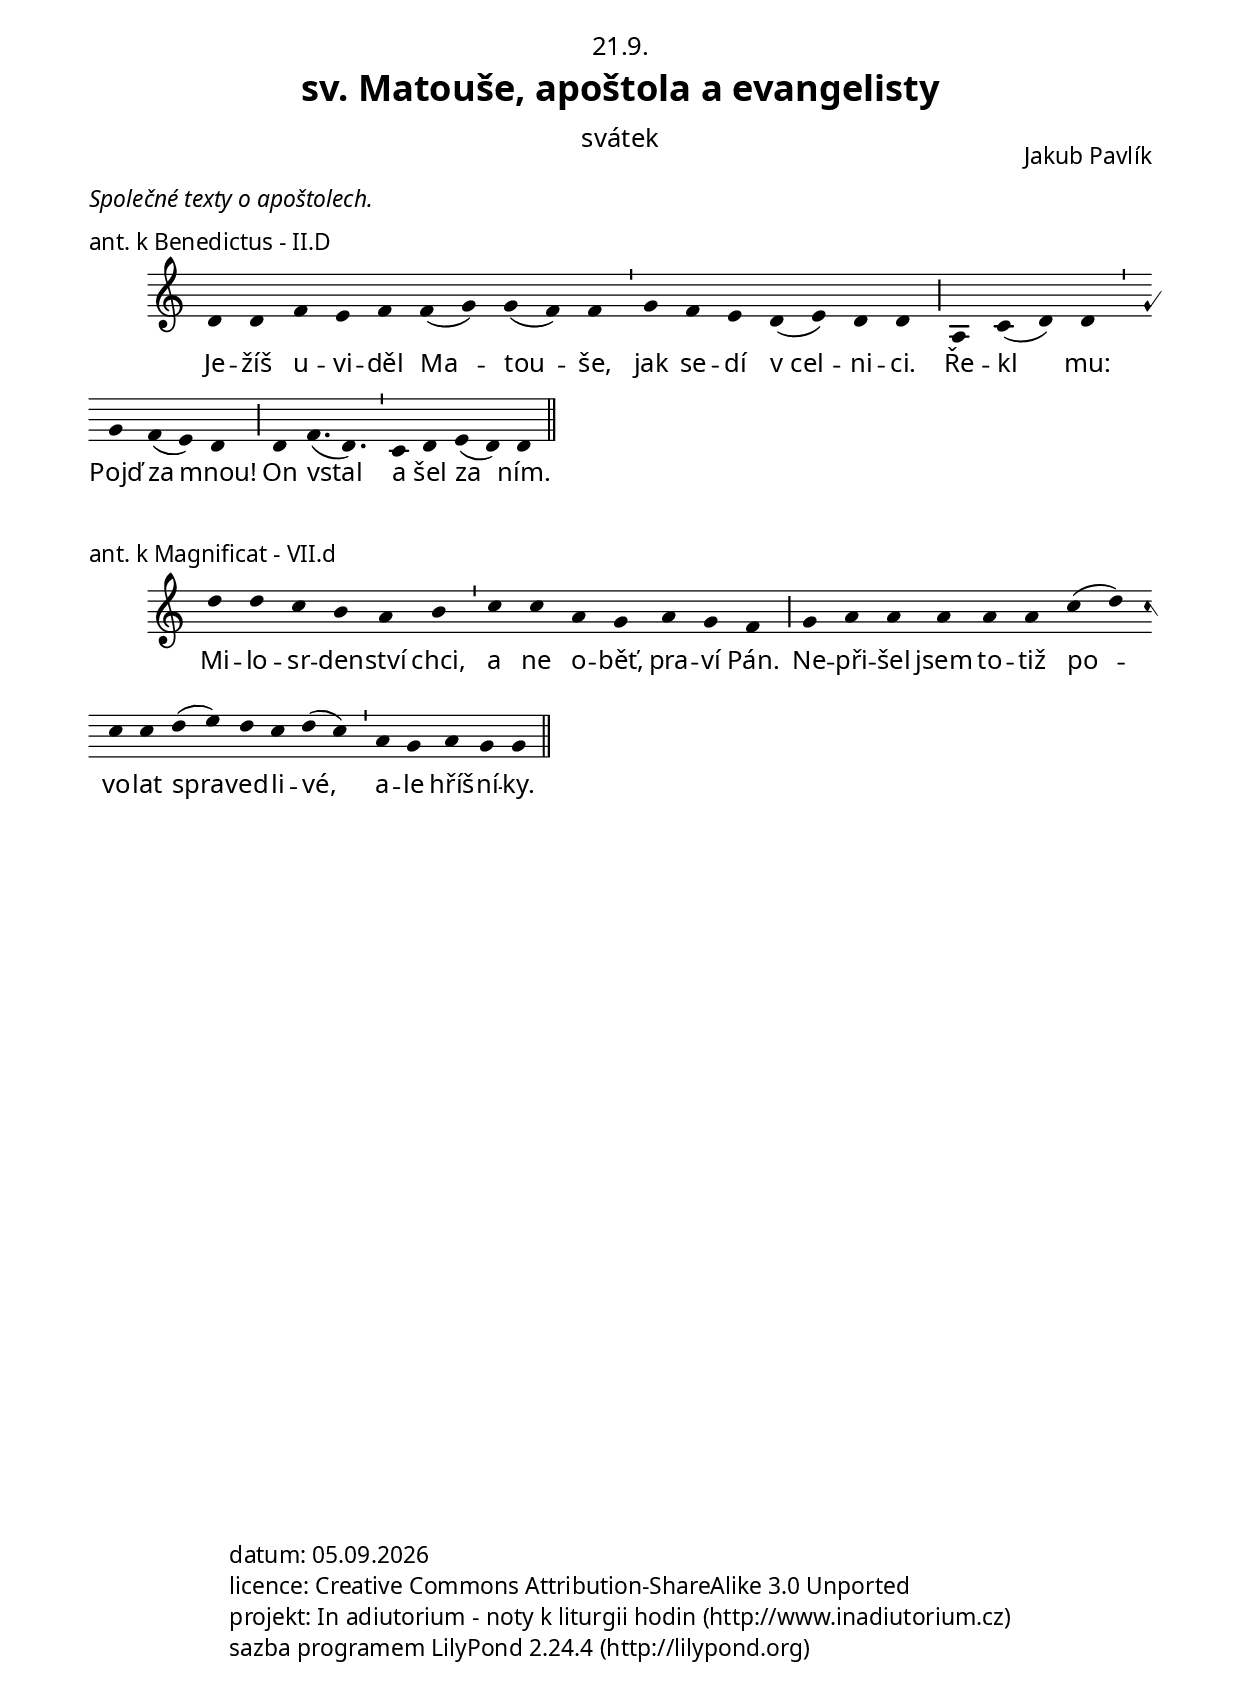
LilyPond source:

\version "2.19.28"

\include "../spolecne.ly"

\header {
  title = \markup\titleSvatek
            "sv. Matouše, apoštola a evangelisty"
            svátek
            21.9.
  composer = "Jakub Pavlík"
}

\markup\communia #'(#:apostol)

\score {
  \relative c' {
    \choralniRezim
    d4 d f e f f( g) g( f) f \barMin
    g f e d( e) d d \barMaior
    a c( d) d \barMin
    g f( e) d \barMaior
    d f4.( d) \barMin
    c4 d e( d) d \barFinalis
  }
  \addlyrics {
    Je -- žíš u -- vi -- děl Ma -- tou -- še,
    jak se -- dí v_cel -- ni -- ci.
    Ře -- kl mu:
    Pojď za mnou!
    On vstal
    a šel za ním.
  }
  \header {
    quid = "ant. k Benedictus"
    modus = "II"
    differentia = "D"
    psalmus = ""
    id = "aben"
    piece = \markup {\sestavTitulekBezZalmu}
  }
}

\score {
  \relative c'' {
    \choralniRezim
    d4 d c b a b \barMin
    c c a g a g f \barMaior
    g a a a a a c( d) c c d( e) d c d( c) \barMin
    a g a g g \barFinalis
  }
  \addlyrics {
    Mi -- lo -- sr -- den -- ství chci,
    a ne o -- běť, pra -- ví Pán.
    Ne -- při -- šel jsem to -- tiž po -- vo -- lat spra -- ved -- li -- vé,
    a -- le hříš -- ní -- ky.
  }
  \header {
    quid = "ant. k Magnificat"
    modus = "VII"
    differentia = "d"
    psalmus = ""
    id = "amag"
    piece = \markup {\sestavTitulekBezZalmu}
  }
}
